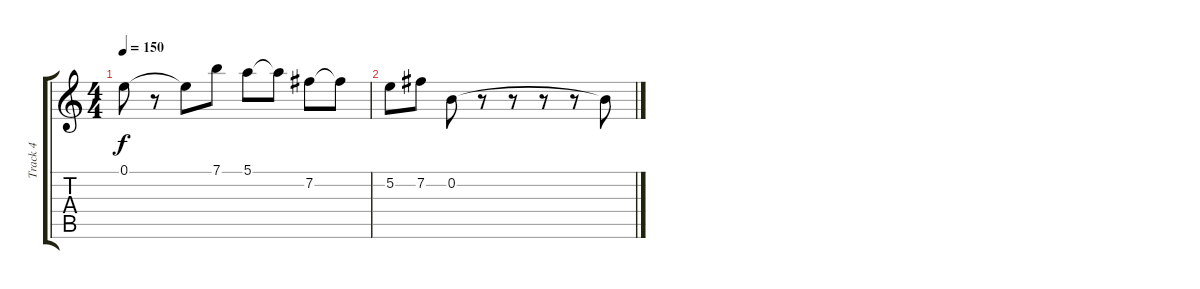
\track ("Track 4" "Track 4") {instrument distortionguitar}
\staff {score tabs}
\tuning (E4 B3 G3 D3 A2 E2) {hide}
\ts (4 4)
\tempo 150
\clef g2
\ks c
0.1.8{dy f} r.8 0.1{t}.8 7.1.8 5.1.8 5.1{t}.8 7.2.8 7.2{t}.8 |
5.2.8 7.2.8 0.2.8 r.8 r.8 r.8 r.8 0.2{t}.8
